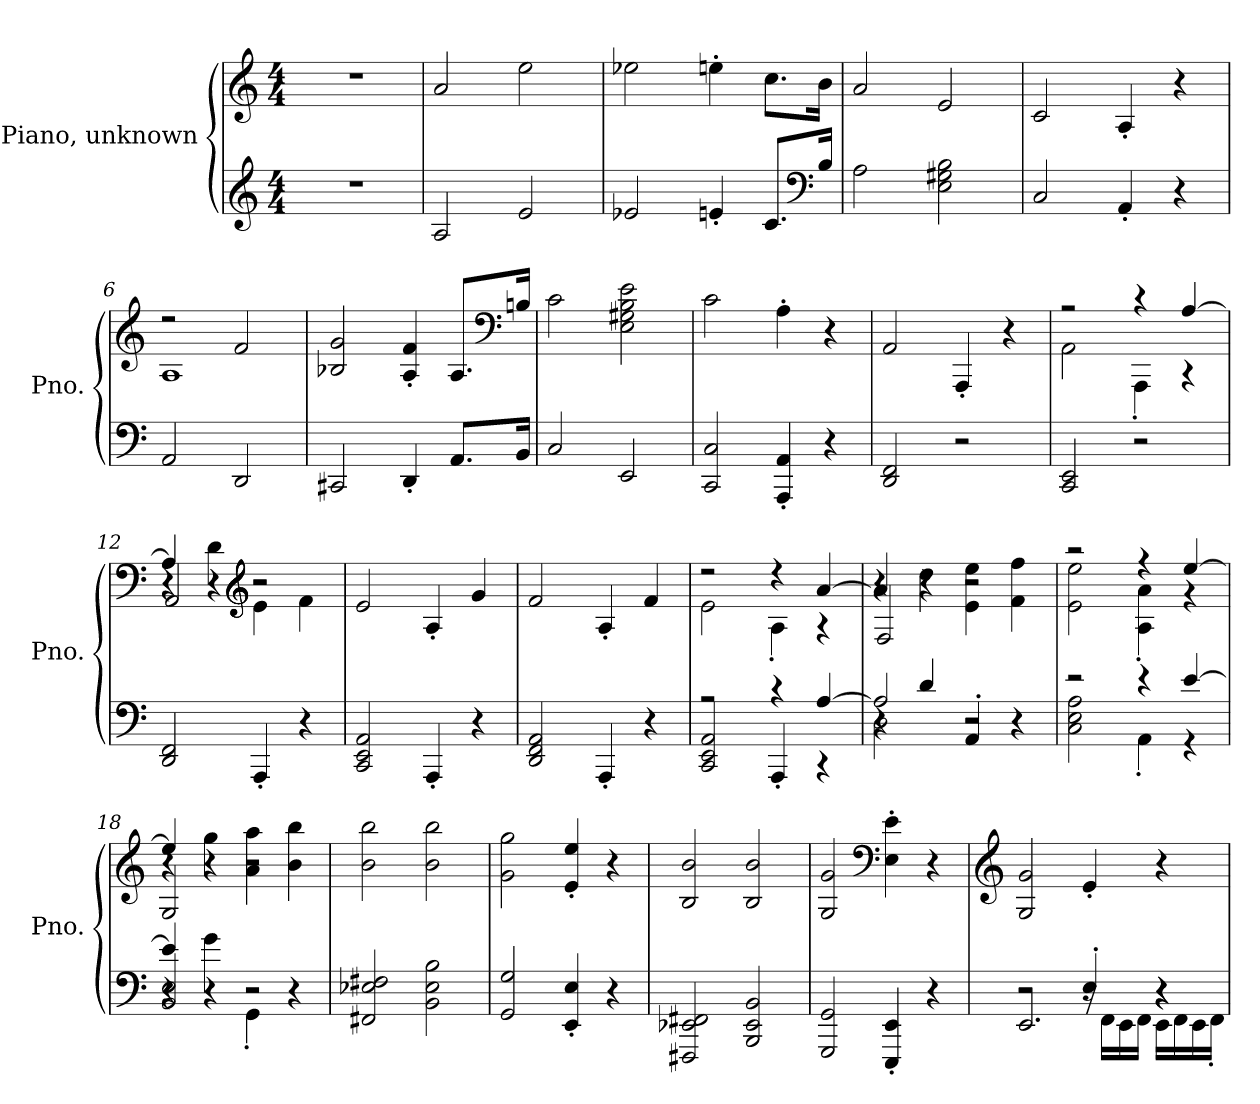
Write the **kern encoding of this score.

**kern	**kern
*part1	*part1
*staff2	*staff1
*I"Piano, unknown	*
*I'Pno.	*
*clefG2	*clefG2
*k[]	*k[]
*M4/4	*M4/4
*MM120	*MM120
=1	=1
1r	1r
=2	=2
2A/	2a/
2e/	2ee\
=3	=3
2e-X/	2ee-X\
4en'/	4een'\
8.c/L	8.cc\L
*clefF4	*
16B/Jk	16b\Jk
=4	=4
2A\	2a/
2E\ 2G#X\ 2B\	2e/
=5	=5
2C/	2c/
4AA'/	4A'/
4r	4r
=6	=6
*	*^
2AA/	2r	1A
2DD/	2f/	.
*	*v	*v
=7	=7
2CC#X/	2B-X/ 2g/
4DD'/	4A/' 4f/'
8.AA/L	8.A/L
*	*clefF4
16BB/Jk	16Bn/Jk
=8	=8
2C/	2c\
2EE/	2E\ 2G#X\ 2B\ 2e\
=9	=9
2CC/ 2C/	2c\
4AAA/' 4AA/'	4A'\
4r	4r
!!LO:LB:g=z
=10	=10
2DD/ 2FF/	2AA/
2r	4AAA'/
.	4r
=11	=11
*	*^
2CC/ 2EE/	2r	2AA\
2r	4r	4AAA'\
.	[4A/	4r
=12	=12	=12
*	*	*^
2DD/ 2FF/	4A/]	4r	2AA/
.	4r	4d\	.
*	*clefG2	*	*
4AAA'/	2r	4e\	2r
4r	.	4f\	.
*	*v	*v	*v
=13	=13
2CC/ 2EE/ 2AA/	2e/
4AAA'/	4A'/
4r	4g/
=14	=14
2DD/ 2FF/ 2AA/	2f/
4AAA'/	4A'/
4r	4f/
=15	=15
*^	*^
2r	2CC/ 2EE/ 2AA/	2r	2e\
4r	4AAA'/	4r	4A'\
[4A/	4r	[4a/	4r
=16	=16	=16	=16
*	*^	*	*^
2A/]	2D\	4r	4a/]	4r	2F/
.	.	4d/	4r	4dd\	.
2r	2r	4AA'/	2r	4e\ 4ee\	2r
.	.	4r	.	4f\ 4ff\	.
*	*v	*v	*	*	*
*	*	*	*v	*v
=17	=17	=17	=17
2r	2C\ 2E\ 2A\	2r	2e\ 2ee\
4r	4AA'\	4r	4A\' 4a\'
[4e/	4r	[4ee/	4r
=18	=18	=18	=18
*	*^	*	*^
4e/]	4r	2BB/ 2E/	4ee/]	4r	2G/
4r	4g\	.	4r	4gg\	.
2r	4GG'\	2r	2r	4a\ 4aa\	2r
.	4r	.	.	4b\ 4bb\	.
*v	*v	*v	*	*	*
*	*v	*v	*v
!!LO:LB:g=z
=19	=19
2FF#X/ 2E-X/ 2F#X/	2b\ 2bb\
2BB\ 2E-\ 2B\	2b\ 2bb\
=20	=20
2GG/ 2G/	2g\ 2gg\
4EE/' 4E/'	4e/' 4ee/'
4r	4r
=21	=21
2FFF#X/ 2EE-X/ 2FF#X/	2B/ 2b/
2BBB/ 2EE-/ 2BB/	2B/ 2b/
=22	=22
2GGG/ 2GG/	2G/ 2g/
*	*clefF4
4EEE/' 4EE/'	4E\' 4e\'
4r	4r
=23	=23
*	*clefG2
*^	*
*	*^	*
2r	2r	2.EE/	2G/ 2g/
4E'/	16r	.	4e'/
.	16FF\LL	.	.
.	16EE\	.	.
.	16FF\JJ	.	.
4r	16EE\LL	4r	4r
.	16FF\	.	.
.	16EE\	.	.
.	16FF'\JJ	.	.
*v	*v	*v	*
=	=
*-	*-
